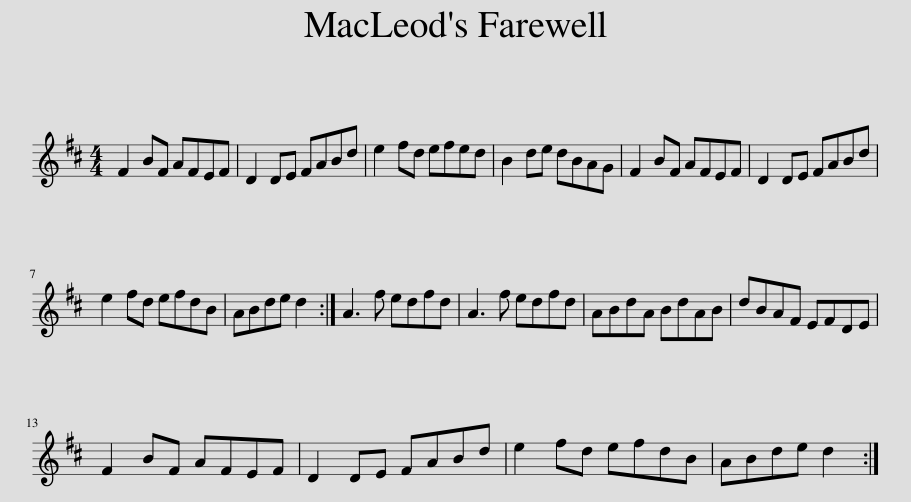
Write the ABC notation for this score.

X:1
L:1/8
M:4/4
I:linebreak $
K:D
V:1 treble
V:1
 F2 BF AFEF | D2 DE FABd | e2 fd efed | B2 de dBAG | F2 BF AFEF | %5
 D2 DE FABd |$ e2 fd efdB | ABde d2 :| A3 f edfd | A3 f edfd | %10
 ABdA BdAB | dBAF EFDE |$ F2 BF AFEF | D2 DE FABd | e2 fd efdB | %15
 ABde d2 :| %16
